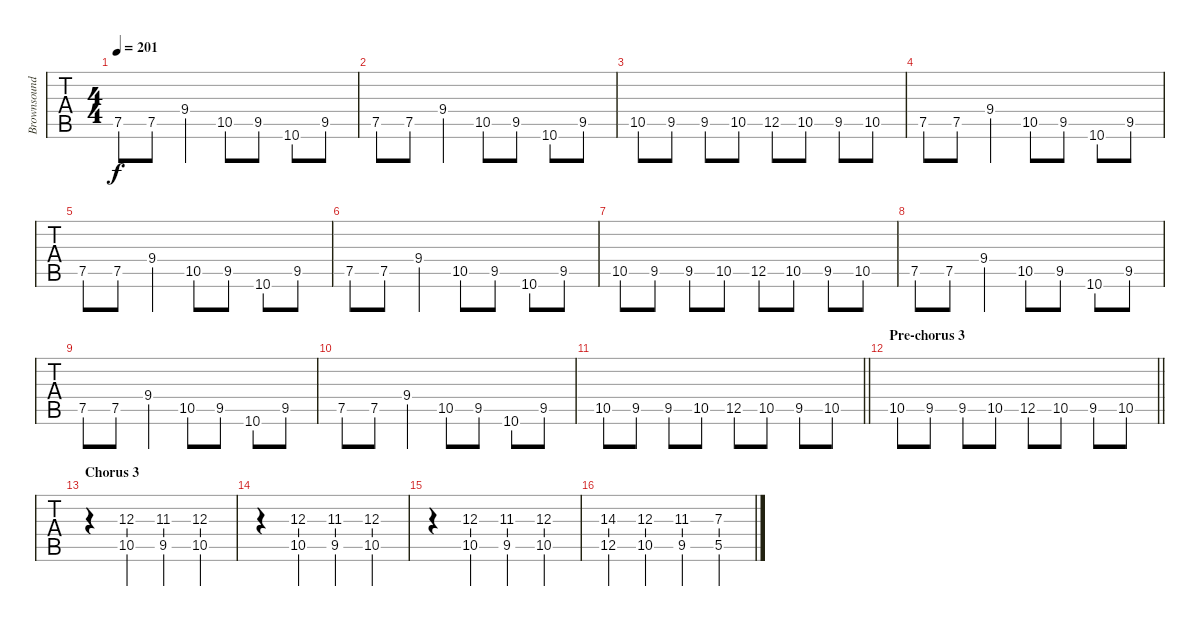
\track ("Brownsound" "Brownsound") {instrument distortionguitar}
\staff {tabs}
\tuning (E4 B3 G3 D3 A2 E2) {hide}
\ts (4 4)
\tempo 201
\clef g2
\ks c
7.5.8{dy f} 7.5.8 9.4.4 10.5.8 9.5.8 10.6.8 9.5.8 |
7.5.8 7.5.8 9.4.4 10.5.8 9.5.8 10.6.8 9.5.8 |
10.5.8 9.5.8 9.5.8 10.5.8 12.5.8 10.5.8 9.5.8 10.5.8 |
7.5.8 7.5.8 9.4.4 10.5.8 9.5.8 10.6.8 9.5.8 |
7.5.8 7.5.8 9.4.4 10.5.8 9.5.8 10.6.8 9.5.8 |
7.5.8 7.5.8 9.4.4 10.5.8 9.5.8 10.6.8 9.5.8 |
10.5.8 9.5.8 9.5.8 10.5.8 12.5.8 10.5.8 9.5.8 10.5.8 |
7.5.8 7.5.8 9.4.4 10.5.8 9.5.8 10.6.8 9.5.8 |
7.5.8 7.5.8 9.4.4 10.5.8 9.5.8 10.6.8 9.5.8 |
7.5.8 7.5.8 9.4.4 10.5.8 9.5.8 10.6.8 9.5.8 |
\barLineRight lightlight
10.5.8 9.5.8 9.5.8 10.5.8 12.5.8 10.5.8 9.5.8 10.5.8 |
\section ("" "Pre-chorus 3")
\barLineRight lightlight
10.5.8 9.5.8 9.5.8 10.5.8 12.5.8 10.5.8 9.5.8 10.5.8 |
\section ("" "Chorus 3")
r.4 (12.3 10.5).4 (11.3 9.5).4 (12.3 10.5).4 |
r.4 (12.3 10.5).4 (11.3 9.5).4 (12.3 10.5).4 |
r.4 (12.3 10.5).4 (11.3 9.5).4 (12.3 10.5).4 |
(14.3 12.5).4 (12.3 10.5).4 (11.3 9.5).4 (7.3 5.5).4
